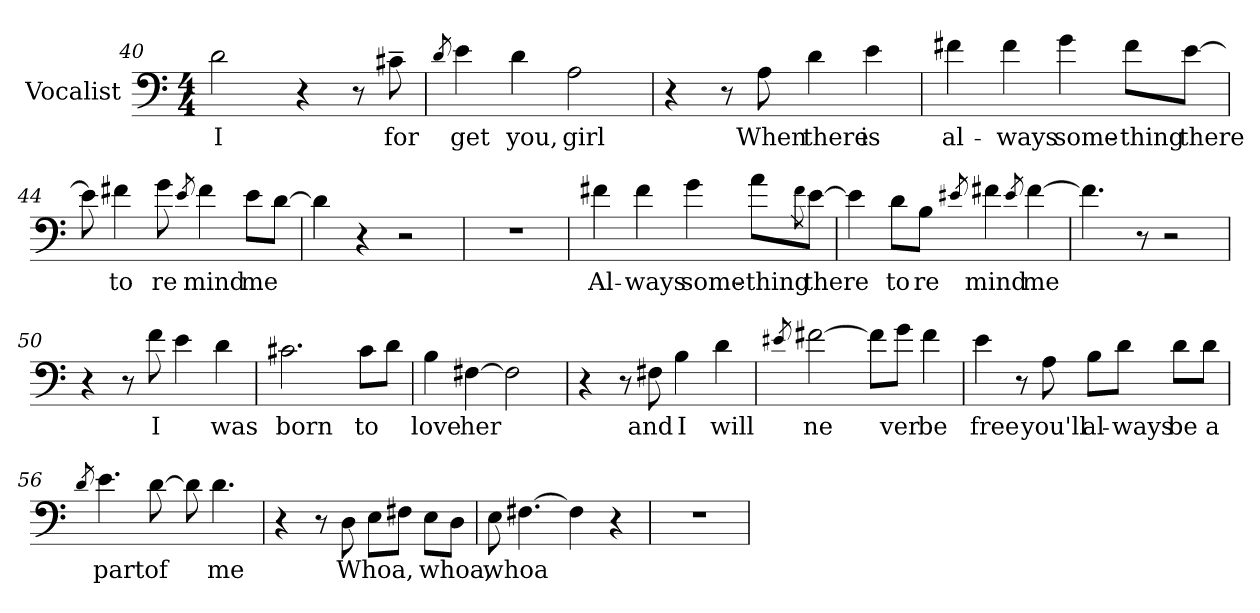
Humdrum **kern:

**kern	**text
*part1	*part1
*staff1	*staff1
*I"Vocalist	*
*clefF4	*
*M4/4	*
=40	=40
2d	I
4r	.
8r	.
8c#X~	for-
=41	=41
8qd	_
4e	-get
4d	you,
2A	girl
=42	=42
4r	.
8r	.
8A	When
4d	there
4e	is
=43	=43
4f#X	al-
4f#	-ways
4g	some-
8f#\L	-thing
[8e\J	there
=44	=44
8e]	_
4f#X	to
8g	re-
8qe	_
4f#	-mind
8e\L	me
[8d\J	_
=45	=45
4d]	_
4r	.
2r	.
=46	=46
1r	.
=47	=47
4f#X	Al-
4f#	-ways
4g	some-
8a\L	-thing
8qf#\	_
[8e\J	there
=48	=48
4e]	_
8d\L	to
8B\J	re-
8qe#X	_
4f#X	-mind
8qe#	_
[4f#	me
=49	=49
4.f#]	_
8r	.
2r	.
=50	=50
4r	.
8r	.
8f	I
4e	_
4d	was
=51	=51
2.c#X	born
8c#\L	to
8d\J	_
=52	=52
4B	love
[4F#X	her
2F#]	_
=53	=53
4r	.
8r	.
8F#X	and
4B	I
4d	will
=54	=54
8qe#X	_
[2f#X	ne
8f#\L]	_
8g\J	ver
4f#	be
=55	=55
4e	free
8r	.
8A	you'll
8B\L	al-
8d\J	-ways
8d\L	be
8d\J	a
=56	=56
8qd	_
4.e	part
[8d	of
8d]	_
4.d	me
=57	=57
4r	.
8r	.
8D	Whoa,
8E\L	_
8F#X\J	_
8E\L	whoa,
8D\J	_
=58	=58
8E	whoa
[4.F#X	_
4F#]	_
4r	.
=59	=59
1r	.
=	=
*-	*-
